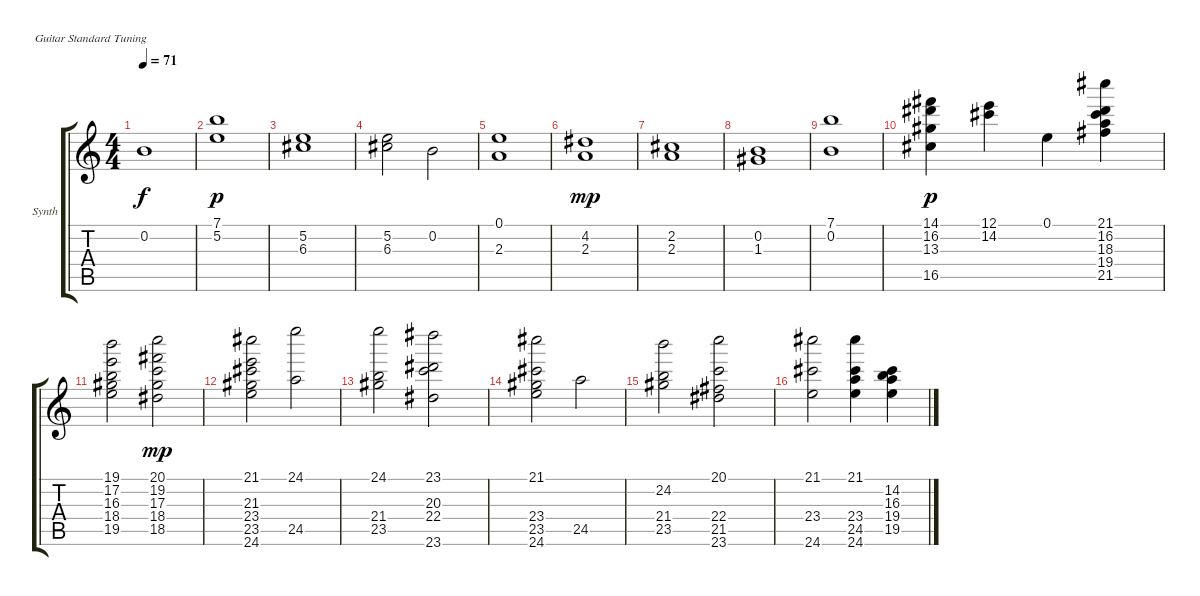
\bracketExtendMode groupsimilarinstruments
\firstSystemTrackNameOrientation horizontal
\otherSystemsTrackNameOrientation horizontal
\track ("Синтезатор" "Synth") {instrument stringensemble1}
\staff {score tabs}
\tuning (E4 B3 G3 D3 A2 E2)
\displaytranspose 12
\ts (4 4)
\tempo 71
\clef g2
\ks c
0.2{t}.1{dy f} |
(7.1 5.2).1{dy p} |
(5.2 6.3).1 |
(5.2 6.3).2 0.2.2 |
(0.1 2.3).1 |
(4.2 2.3).1{dy mp} |
(2.2 2.3).1 |
(0.2 1.3).1 |
(7.1 0.2).1 |
(14.1 16.2 13.3 16.5).4{dy p} (12.1 14.2).4 0.1.4 (21.1 16.2 18.3 19.4 21.5).4 |
(19.1 17.2 16.3 18.4 19.5).2 (20.1 19.2 17.3 18.4 18.5).2{dy mp} |
(21.1 21.3 23.4 23.5 24.6).2 (24.1 24.5).2 |
(24.1 21.4 23.5).2 (23.1 20.3 22.4 23.6).2 |
(21.1 23.4 23.5 24.6).2 24.5.2 |
(24.2 21.4 23.5).2 (20.1 22.4 21.5 23.6).2 |
(21.1 23.4 24.6).2 (21.1 23.4 24.5 24.6).4 (14.2 16.3 19.4 19.5).4
